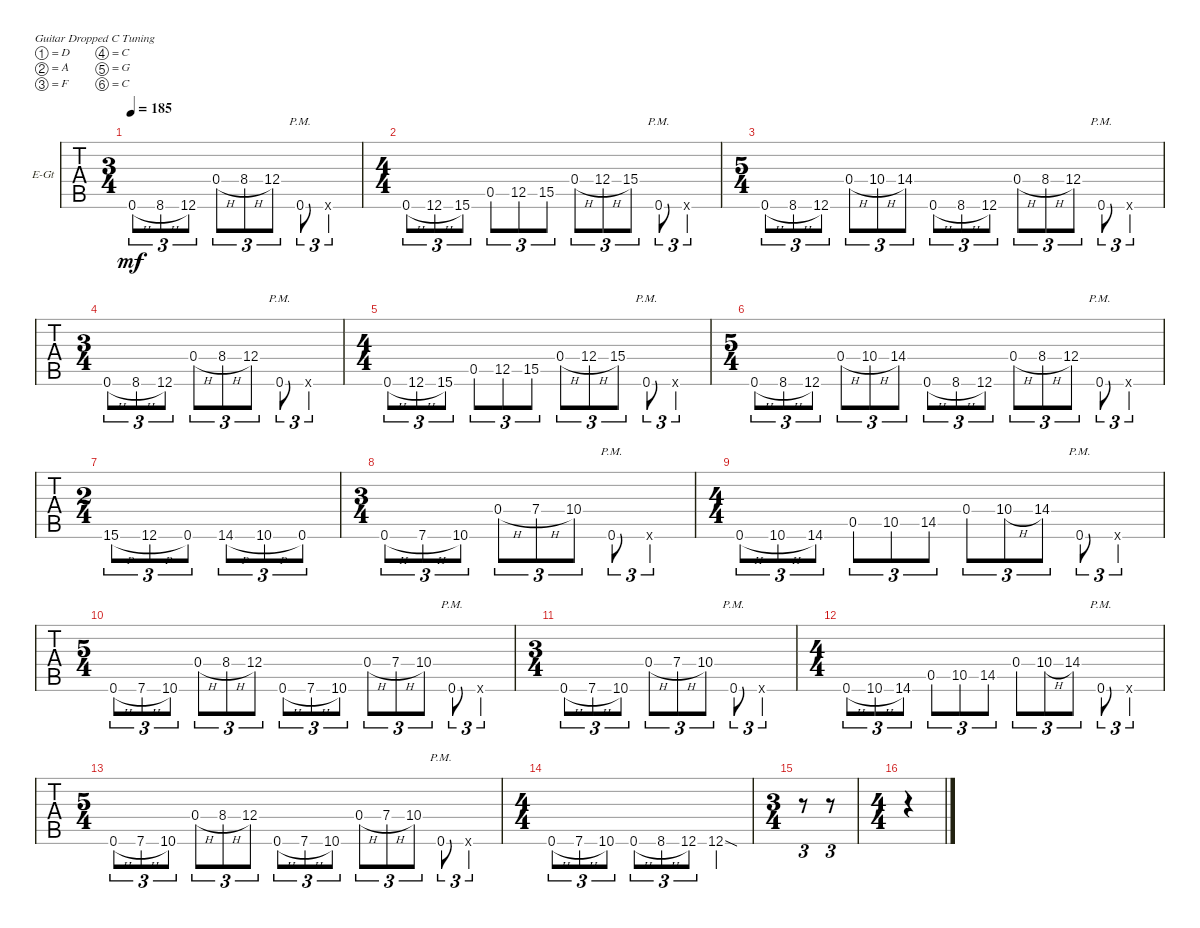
\defaultSystemsLayout 4
\bracketExtendMode groupsimilarinstruments
\firstSystemTrackNameOrientation horizontal
\otherSystemsTrackNameOrientation horizontal
\track ("Jid" "E-Gt") {instrument distortionguitar}
\staff {tabs}
\tuning (D4 A3 F3 C3 G2 C2)
\ts (3 4)
\tempo 185
\clef g2
\ks c
0.6{h}.8{tu (3 2) dy mf instrument distortionguitar} 8.6{h}.8{tu (3 2)} 12.6.8{tu (3 2)} 0.4{h}.8{tu (3 2)} 8.4{h}.8{tu (3 2)} 12.4.8{tu (3 2)} 0.6{pm}.8{tu (3 2)} 0.6{x}.4{tu (3 2)} |
\ts (4 4)
0.6{h}.8{tu (3 2)} 12.6{h}.8{tu (3 2)} 15.6.8{tu (3 2)} 0.5.8{tu (3 2)} 12.5.8{tu (3 2)} 15.5.8{tu (3 2)} 0.4{h}.8{tu (3 2)} 12.4{h}.8{tu (3 2)} 15.4.8{tu (3 2)} 0.6{pm}.8{tu (3 2)} 0.6{x}.4{tu (3 2)} |
\ts (5 4)
0.6{h}.8{tu (3 2)} 8.6{h}.8{tu (3 2)} 12.6.8{tu (3 2)} 0.4{h}.8{tu (3 2)} 10.4{h}.8{tu (3 2)} 14.4.8{tu (3 2)} 0.6{h}.8{tu (3 2)} 8.6{h}.8{tu (3 2)} 12.6.8{tu (3 2)} 0.4{h}.8{tu (3 2)} 8.4{h}.8{tu (3 2)} 12.4.8{tu (3 2)} 0.6{pm}.8{tu (3 2)} 0.6{x}.4{tu (3 2)} |
\ts (3 4)
0.6{h}.8{tu (3 2)} 8.6{h}.8{tu (3 2)} 12.6.8{tu (3 2)} 0.4{h}.8{tu (3 2)} 8.4{h}.8{tu (3 2)} 12.4.8{tu (3 2)} 0.6{pm}.8{tu (3 2)} 0.6{x}.4{tu (3 2)} |
\ts (4 4)
0.6{h}.8{tu (3 2)} 12.6{h}.8{tu (3 2)} 15.6.8{tu (3 2)} 0.5.8{tu (3 2)} 12.5.8{tu (3 2)} 15.5.8{tu (3 2)} 0.4{h}.8{tu (3 2)} 12.4{h}.8{tu (3 2)} 15.4.8{tu (3 2)} 0.6{pm}.8{tu (3 2)} 0.6{x}.4{tu (3 2)} |
\ts (5 4)
0.6{h}.8{tu (3 2)} 8.6{h}.8{tu (3 2)} 12.6.8{tu (3 2)} 0.4{h}.8{tu (3 2)} 10.4{h}.8{tu (3 2)} 14.4.8{tu (3 2)} 0.6{h}.8{tu (3 2)} 8.6{h}.8{tu (3 2)} 12.6.8{tu (3 2)} 0.4{h}.8{tu (3 2)} 8.4{h}.8{tu (3 2)} 12.4.8{tu (3 2)} 0.6{pm}.8{tu (3 2)} 0.6{x}.4{tu (3 2)} |
\ts (2 4)
15.6{h}.8{tu (3 2)} 12.6{h}.8{tu (3 2)} 0.6.8{tu (3 2)} 14.6{h}.8{tu (3 2)} 10.6{h}.8{tu (3 2)} 0.6.8{tu (3 2)} |
\ts (3 4)
0.6{h}.8{tu (3 2)} 7.6{h}.8{tu (3 2)} 10.6.8{tu (3 2)} 0.4{h}.8{tu (3 2)} 7.4{h}.8{tu (3 2)} 10.4.8{tu (3 2)} 0.6{pm}.8{tu (3 2)} 0.6{x}.4{tu (3 2)} |
\ts (4 4)
0.6{h}.8{tu (3 2)} 10.6{h}.8{tu (3 2)} 14.6.8{tu (3 2)} 0.5.8{tu (3 2)} 10.5.8{tu (3 2)} 14.5.8{tu (3 2)} 0.4.8{tu (3 2)} 10.4{h}.8{tu (3 2)} 14.4.8{tu (3 2)} 0.6{pm}.8{tu (3 2)} 0.6{x}.4{tu (3 2)} |
\ts (5 4)
0.6{h}.8{tu (3 2)} 7.6{h}.8{tu (3 2)} 10.6.8{tu (3 2)} 0.4{h}.8{tu (3 2)} 8.4{h}.8{tu (3 2)} 12.4.8{tu (3 2)} 0.6{h}.8{tu (3 2)} 7.6{h}.8{tu (3 2)} 10.6.8{tu (3 2)} 0.4{h}.8{tu (3 2)} 7.4{h}.8{tu (3 2)} 10.4.8{tu (3 2)} 0.6{pm}.8{tu (3 2)} 0.6{x}.4{tu (3 2)} |
\ts (3 4)
0.6{h}.8{tu (3 2)} 7.6{h}.8{tu (3 2)} 10.6.8{tu (3 2)} 0.4{h}.8{tu (3 2)} 7.4{h}.8{tu (3 2)} 10.4.8{tu (3 2)} 0.6{pm}.8{tu (3 2)} 0.6{x}.4{tu (3 2)} |
\ts (4 4)
0.6{h}.8{tu (3 2)} 10.6{h}.8{tu (3 2)} 14.6.8{tu (3 2)} 0.5.8{tu (3 2)} 10.5.8{tu (3 2)} 14.5.8{tu (3 2)} 0.4.8{tu (3 2)} 10.4{h}.8{tu (3 2)} 14.4.8{tu (3 2)} 0.6{pm}.8{tu (3 2)} 0.6{x}.4{tu (3 2)} |
\ts (5 4)
0.6{h}.8{tu (3 2)} 7.6{h}.8{tu (3 2)} 10.6.8{tu (3 2)} 0.4{h}.8{tu (3 2)} 8.4{h}.8{tu (3 2)} 12.4.8{tu (3 2)} 0.6{h}.8{tu (3 2)} 7.6{h}.8{tu (3 2)} 10.6.8{tu (3 2)} 0.4{h}.8{tu (3 2)} 7.4{h}.8{tu (3 2)} 10.4.8{tu (3 2)} 0.6{pm}.8{tu (3 2)} 0.6{x}.4{tu (3 2)} |
\ts (4 4)
0.6{h}.8{tu (3 2)} 7.6{h}.8{tu (3 2)} 10.6.8{tu (3 2)} 0.6{h}.8{tu (3 2)} 8.6{h}.8{tu (3 2)} 12.6.8{tu (3 2)} 12.6{sod hac}.4 |
\ts (3 4)
r.8{tu (3 2)} r.8{tu (3 2)} |
\ts (4 4)
